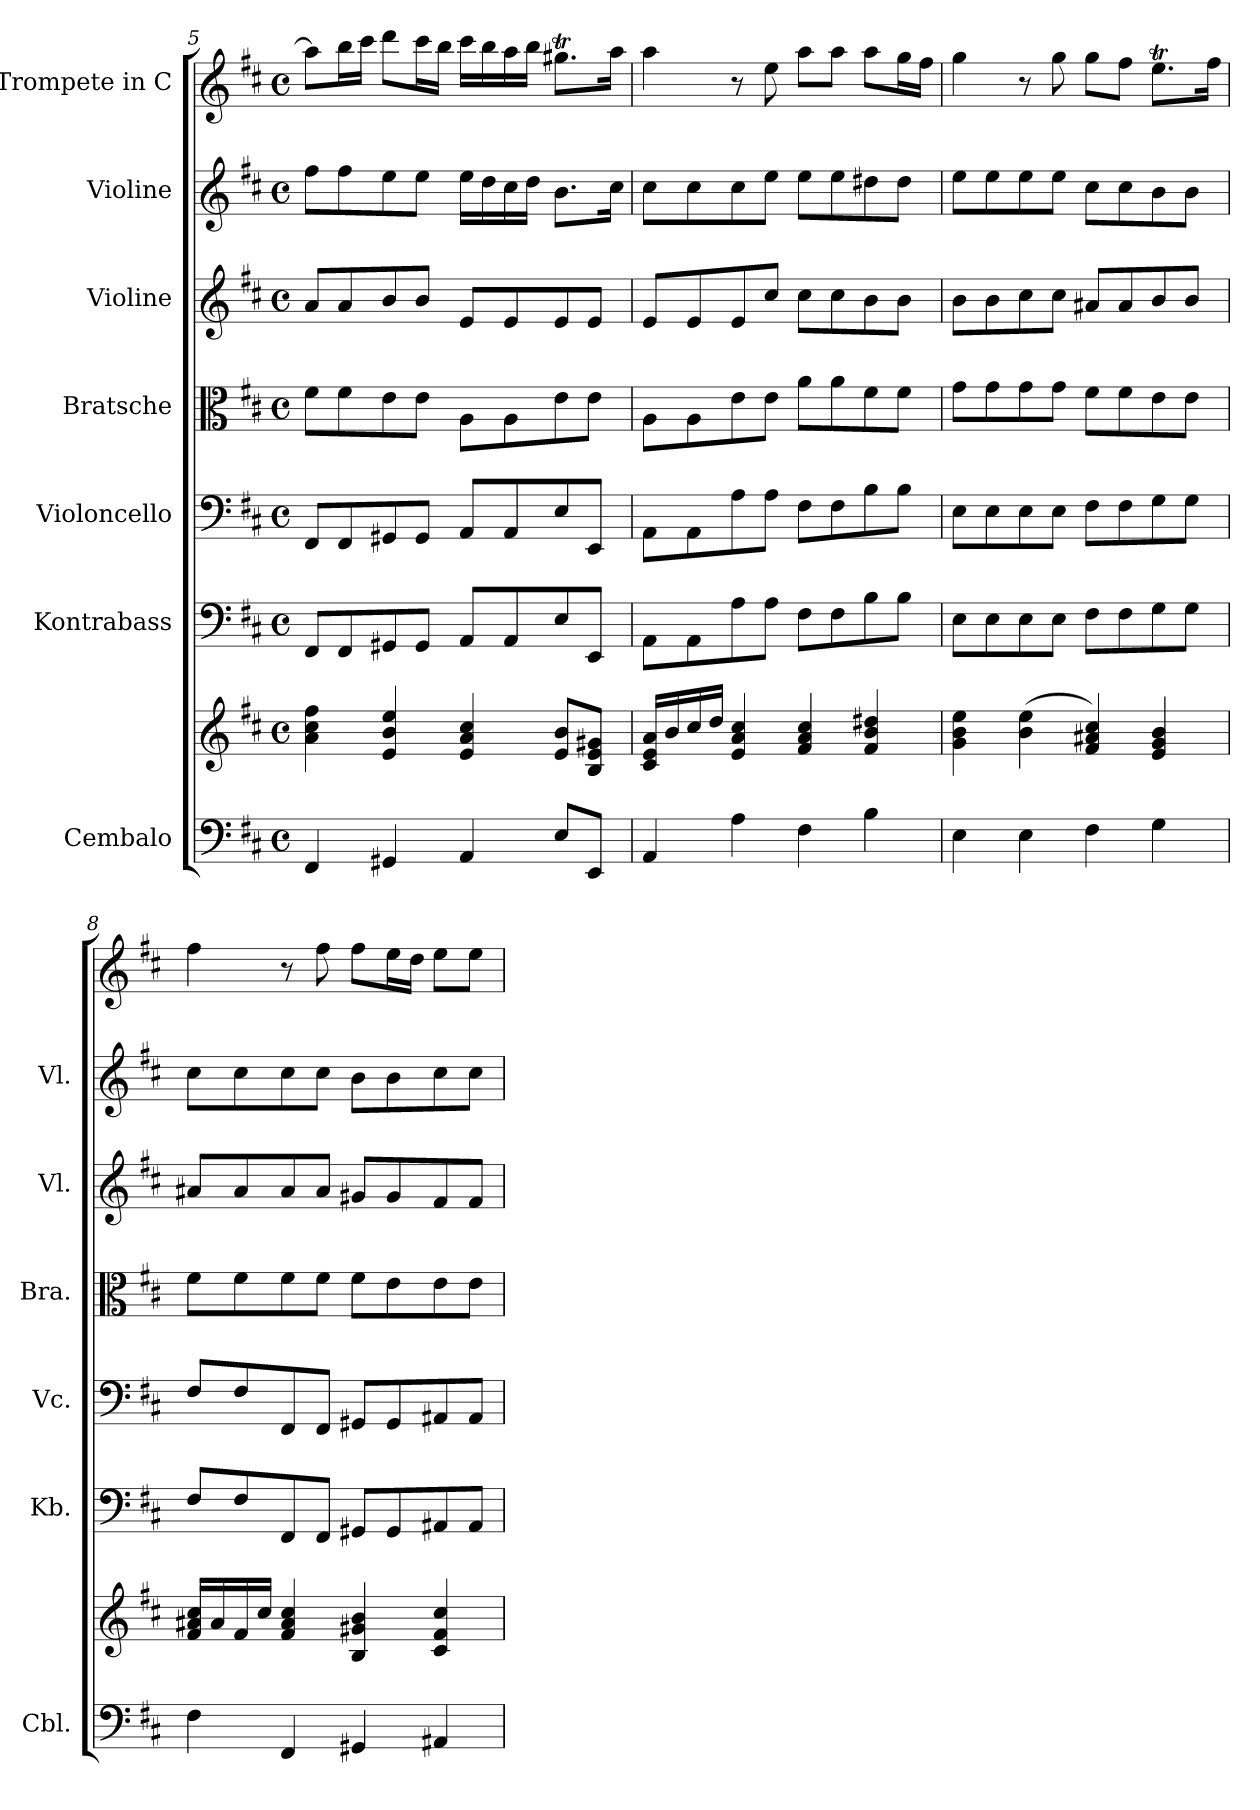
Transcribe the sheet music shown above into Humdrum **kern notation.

**kern	**kern	**kern	**kern	**kern	**kern	**kern	**kern
*part7	*part7	*part6	*part5	*part4	*part3	*part2	*part1
*staff8	*staff7	*staff6	*staff5	*staff4	*staff3	*staff2	*staff1
*I"Cembalo	*	*I"Kontrabass	*I"Violoncello	*I"Bratsche	*I"Violine	*I"Violine	*I"Trompete in C
*I'Cbl.	*	*I'Kb.	*I'Vc.	*I'Bra.	*I'Vl.	*I'Vl.	*
!!LO:LB:g=z
*clefF4	*clefG2	*clefF4	*clefF4	*clefC3	*clefG2	*clefG2	*clefG2
*	*	*ITrd7c12	*	*	*	*	*
*k[f#c#]	*k[f#c#]	*k[f#c#]	*k[f#c#]	*k[f#c#]	*k[f#c#]	*k[f#c#]	*k[f#c#]
*M4/4	*M4/4	*M4/4	*M4/4	*M4/4	*M4/4	*M4/4	*M4/4
*met(c)	*met(c)	*met(c)	*met(c)	*met(c)	*met(c)	*met(c)	*met(c)
=5	=5	=5	=5	=5	=5	=5	=5
4FF#/	4a\ 4cc#\ 4ff#\	8FFF#/L	8FF#/L	8f#\L	8a/L	8ff#\L	8aa\L]
.	.	8FFF#/	8FF#/	8f#\	8a/	8ff#\	16bb\L
.	.	.	.	.	.	.	16ccc#\JJ
4GG#X/	4e/ 4b/ 4ee/	8GGG#X/	8GG#X/	8e\	8b/	8ee\	8ddd\L
.	.	8GGG#/J	8GG#/J	8e\J	8b/J	8ee\J	16ccc#\L
.	.	.	.	.	.	.	16bb\JJ
4AA/	4e/ 4a/ 4cc#/	8AAA/L	8AA/L	8A\L	8e/L	16ee\LL	16ccc#\LL
.	.	.	.	.	.	16dd\	16bb\
.	.	8AAA/	8AA/	8A\	8e/	16cc#\	16aa\
.	.	.	.	.	.	16dd\JJ	16bb\JJ
8E/L	8e/ 8b/L	8EE/	8E/	8e\	8e/	8.b\L	8.gg#Xt\L
8EE/J	8B/ 8e/ 8g#X/J	8EEE/J	8EE/J	8e\J	8e/J	.	.
.	.	.	.	.	.	16cc#\Jk	16aa\Jk
=6	=6	=6	=6	=6	=6	=6	=6
4AA/	16c#/ 16e/ 16a/LL	8AAA\L	8AA\L	8A\L	8e/L	8cc#\L	4aa\
.	16b/	.	.	.	.	.	.
.	16cc#/	8AAA\	8AA\	8A\	8e/	8cc#\	.
.	16dd/JJ	.	.	.	.	.	.
4A\	4e/ 4a/ 4cc#/	8AA\	8A\	8e\	8e/	8cc#\	8r
.	.	8AA\J	8A\J	8e\J	8cc#/J	8ee\J	8ee\
4F#\	4f#/ 4a/ 4cc#/	8FF#\L	8F#\L	8a\L	8cc#\L	8ee\L	8aa\L
.	.	8FF#\	8F#\	8a\	8cc#\	8ee\	8aa\J
4B\	4f#/ 4b/ 4dd#X/	8BB\	8B\	8f#\	8b\	8dd#X\	8aa\L
.	.	8BB\J	8B\J	8f#\J	8b\J	8dd#\J	16gg\L
.	.	.	.	.	.	.	16ff#\JJ
=7	=7	=7	=7	=7	=7	=7	=7
4E\	4g\ 4b\ 4ee\	8EE\L	8E\L	8g\L	8b\L	8ee\L	4gg\
.	.	8EE\	8E\	8g\	8b\	8ee\	.
4E\	(<4b\ 4ee\	8EE\	8E\	8g\	8cc#\	8ee\	8r
.	.	8EE\J	8E\J	8g\J	8cc#\J	8ee\J	8gg\
4F#\	4f#/ 4a#X/ 4cc#/)	8FF#\L	8F#\L	8f#\L	8a#X/L	8cc#\L	8gg\L
.	.	8FF#\	8F#\	8f#\	8a#/	8cc#\	8ff#\J
4G\	4e/ 4g/ 4b/	8GG\	8G\	8e\	8b/	8b\	8.eeT\L
.	.	8GG\J	8G\J	8e\J	8b/J	8b\J	.
.	.	.	.	.	.	.	16ff#\Jk
=8	=8	=8	=8	=8	=8	=8	=8
4F#\	16f#/ 16a#X/ 16cc#/LL	8FF#/L	8F#/L	8f#\L	8a#X/L	8cc#\L	4ff#\
.	16a#/	.	.	.	.	.	.
.	16f#/	8FF#/	8F#/	8f#\	8a#/	8cc#\	.
.	16cc#/JJ	.	.	.	.	.	.
4FF#/	4f#/ 4a#/ 4cc#/	8FFF#/	8FF#/	8f#\	8a#/	8cc#\	8r
.	.	8FFF#/J	8FF#/J	8f#\J	8a#/J	8cc#\J	8ff#\
4GG#X/	4B/ 4g#X/ 4b/	8GGG#X/L	8GG#X/L	8f#\L	8g#X/L	8b\L	8ff#\L
.	.	8GGG#/	8GG#/	8e\	8g#/	8b\	16ee\L
.	.	.	.	.	.	.	16dd\JJ
4AA#X/	4c#/ 4f#/ 4cc#/	8AAA#X/	8AA#X/	8e\	8f#/	8cc#\	8ee\L
.	.	8AAA#/J	8AA#/J	8e\J	8f#/J	8cc#\J	8ee\J
=	=	=	=	=	=	=	=
*-	*-	*-	*-	*-	*-	*-	*-
